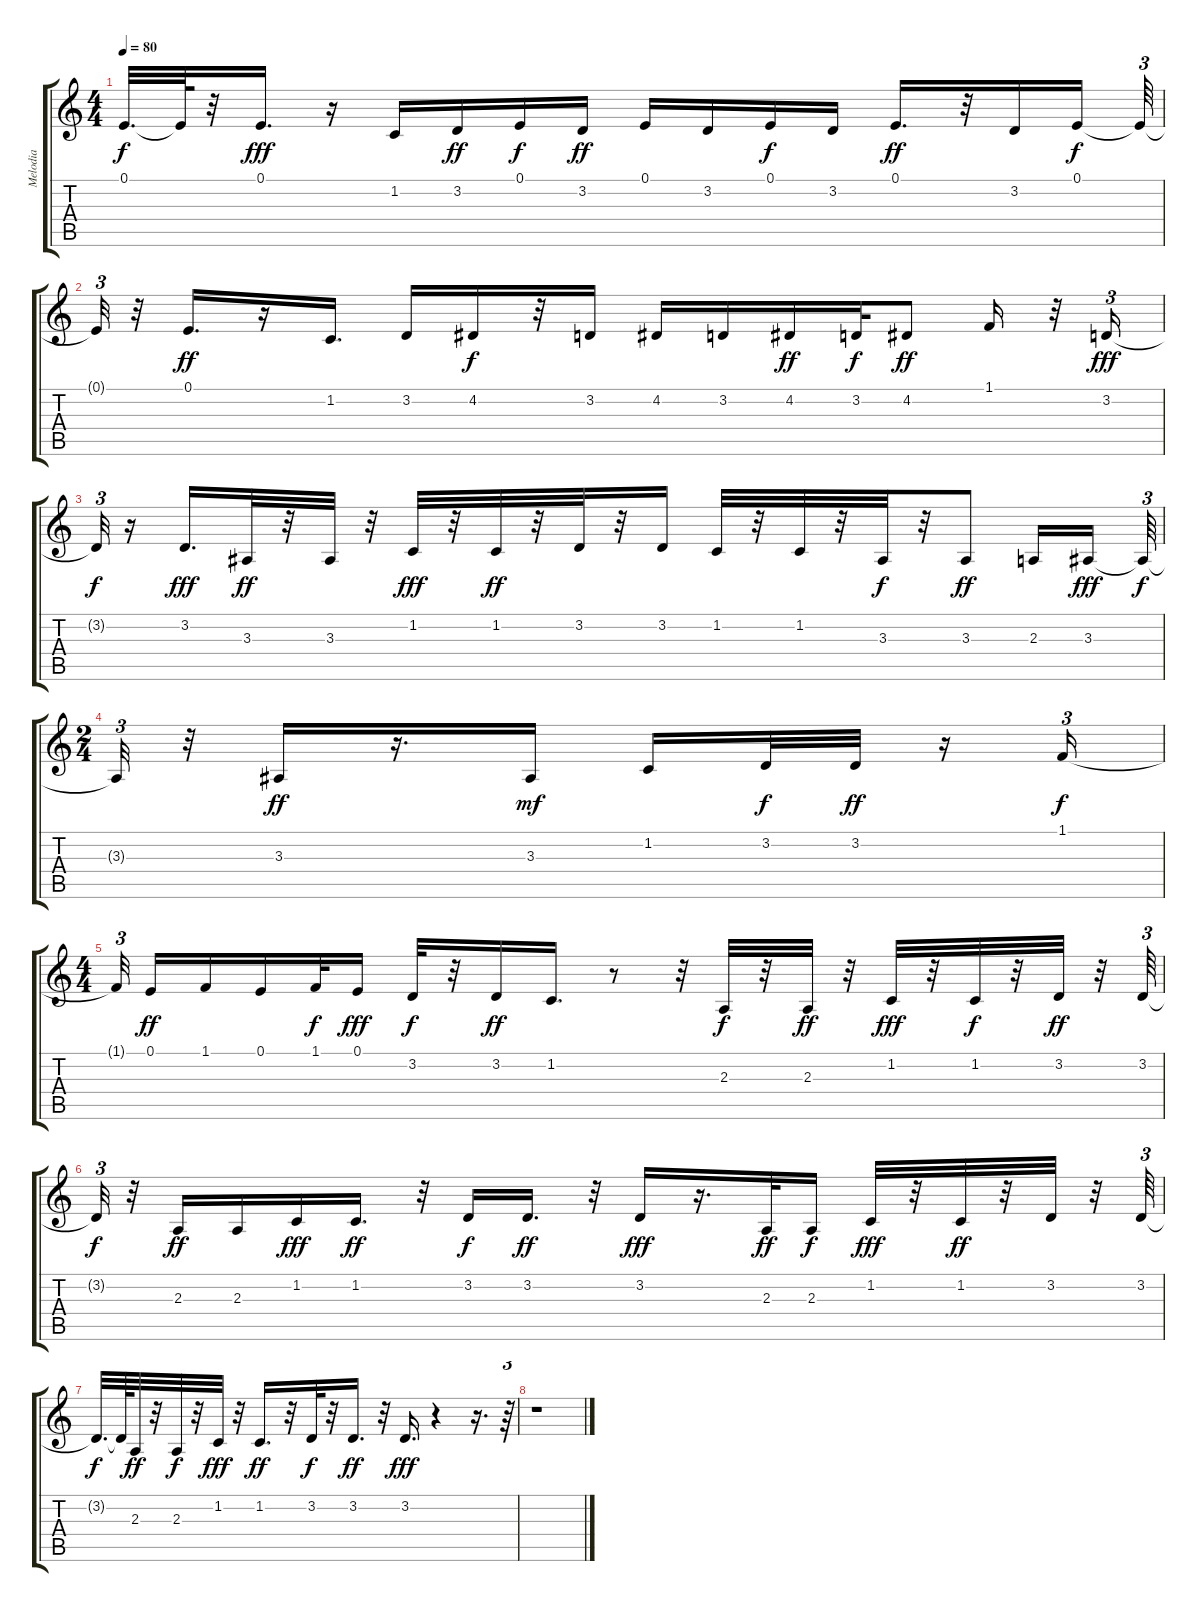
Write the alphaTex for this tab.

\track ("Melodia" "Melodia") {instrument voiceoohs}
\staff {score tabs}
\tuning (E4 B3 G3 D3 A2 E2) {hide}
\ts (4 4)
\tempo 80
\clef g2
\ks c
0.1{t}.32{d dy f} 0.1{t}.64 r.32 0.1.16{d dy fff} r.16 1.2.16 3.2.16{dy ff} 0.1.16{dy f} 3.2.16{dy ff} 0.1.16 3.2.16 0.1.16{dy f} 3.2.16 0.1.16{d dy ff} r.32 3.2.16 0.1.16{dy f} 0.1{t}.64{tu (3 2)} |
0.1{t}.32{tu (3 2)} r.32 0.1.16{d dy ff} r.16 1.2.16{d} 3.2.16 4.2.16{dy f} r.32 3.2.16 4.2.16 3.2.16 4.2.16{dy ff} 3.2.32{dy f} 4.2.8{dy ff} 1.1.16 r.32 3.2.16{tu (3 2) dy fff} |
3.2{t}.32{tu (3 2) dy f} r.16 3.2.16{d dy fff} 3.3.32{dy ff} r.32 3.3.32 r.32 1.2.32{dy fff} r.32 1.2.32{dy ff} r.32 3.2.32 r.32 3.2.16 1.2.32 r.32 1.2.32 r.32 3.3.32{dy f} r.32 3.3.8{dy ff} 2.3.16 3.3.16{dy fff beam splitsecondary} 3.3{t}.64{tu (3 2) dy f} |
\ts (2 4)
3.3{t}.32{tu (3 2)} r.32 3.3.16{dy ff} r.16{d} 3.3.16{dy mf} 1.2.16 3.2.32{dy f} 3.2.32{dy ff} r.16 1.1.16{tu (3 2) dy f} |
\ts (4 4)
1.1{t}.32{tu (3 2) beam splitsecondary} 0.1.16{dy ff} 1.1.16 0.1.16 1.1.32{dy f} 0.1.16{dy fff} 3.2.32{dy f} r.32 3.2.16{dy ff} 1.2.16{d} r.8 r.32 2.3.32{dy f} r.32 2.3.32{dy ff} r.32 1.2.32{dy fff} r.32 1.2.32{dy f} r.32 3.2.32{dy ff} r.32 3.2.64{tu (3 2)} |
3.2{t}.32{tu (3 2) dy f} r.32 2.3.16{dy ff} 2.3.16 1.2.16{dy fff} 1.2.16{d dy ff} r.32 3.2.16{dy f} 3.2.16{d dy ff} r.32 3.2.16{dy fff} r.16{d} 2.3.32{dy ff} 2.3.16{dy f} 1.2.32{dy fff} r.32 1.2.32{dy ff} r.32 3.2.32 r.32 3.2.64{tu (3 2)} |
3.2{t}.32{d dy f} 3.2{t}.64 2.3.32{dy ff} r.32 2.3.32{dy f} r.32 1.2.32{dy fff} r.32 1.2.16{d dy ff} r.32 3.2.32{dy f} r.32 3.2.16{d dy ff} r.32 3.2.16{d dy fff} r.4 r.16{d} r.64{tu (3 2)} |
r.1
